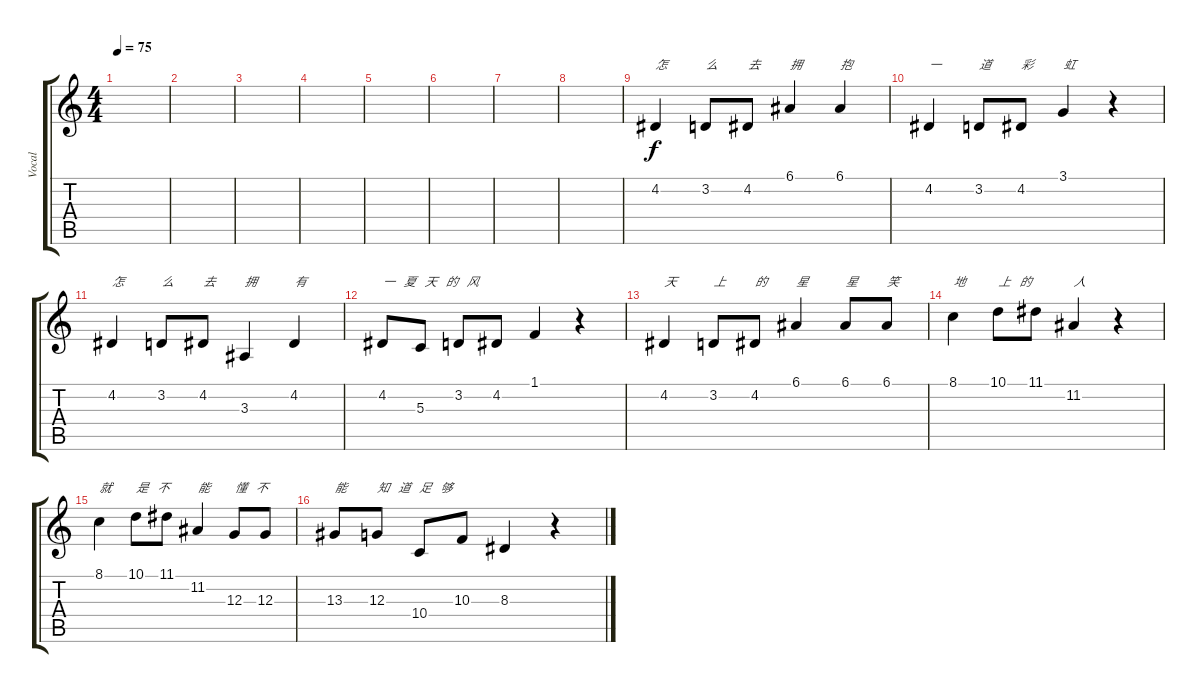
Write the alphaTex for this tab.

\track ("Vocal" "Vocal") {instrument harmonica}
\staff {score tabs}
\tuning (E4 B3 G3 D3 A2 E2) {hide}
\ts (4 4)
\tempo 75
\clef g2
\ks c
|
|
|
|
|
|
|
|
4.2.4{txt "怎"} 3.2.8{txt "么"} 4.2.8{txt "去"} 6.1.4{txt "拥"} 6.1.4{txt "抱"} |
4.2.4{txt "一"} 3.2.8{txt "道"} 4.2.8{txt "彩"} 3.1.4{txt "虹"} r.4 |
4.2.4{txt "怎"} 3.2.8{txt "么"} 4.2.8{txt "去"} 3.3.4{txt "拥"} 4.2.4{txt "有"} |
4.2.8{txt "一   夏   天   的   风"} 5.3.8 3.2.8 4.2.8 1.1.4 r.4 |
4.2.4{txt "天"} 3.2.8{txt "上"} 4.2.8{txt "的"} 6.1.4{txt "星"} 6.1.8{txt "星"} 6.1.8{txt "笑"} |
8.1.4{txt "地"} 10.1.8{txt "上   的"} 11.1.8 11.2.4{txt "人"} r.4 |
8.1.4{txt "就"} 10.1.8{txt "是   不"} 11.1.8 11.2.4{txt "能"} 12.3.8{txt "懂   不"} 12.3.8 |
13.3.8{txt "能"} 12.3.8{txt "知   道   足   够"} 10.4.8 10.3.8 8.3.4 r.4
